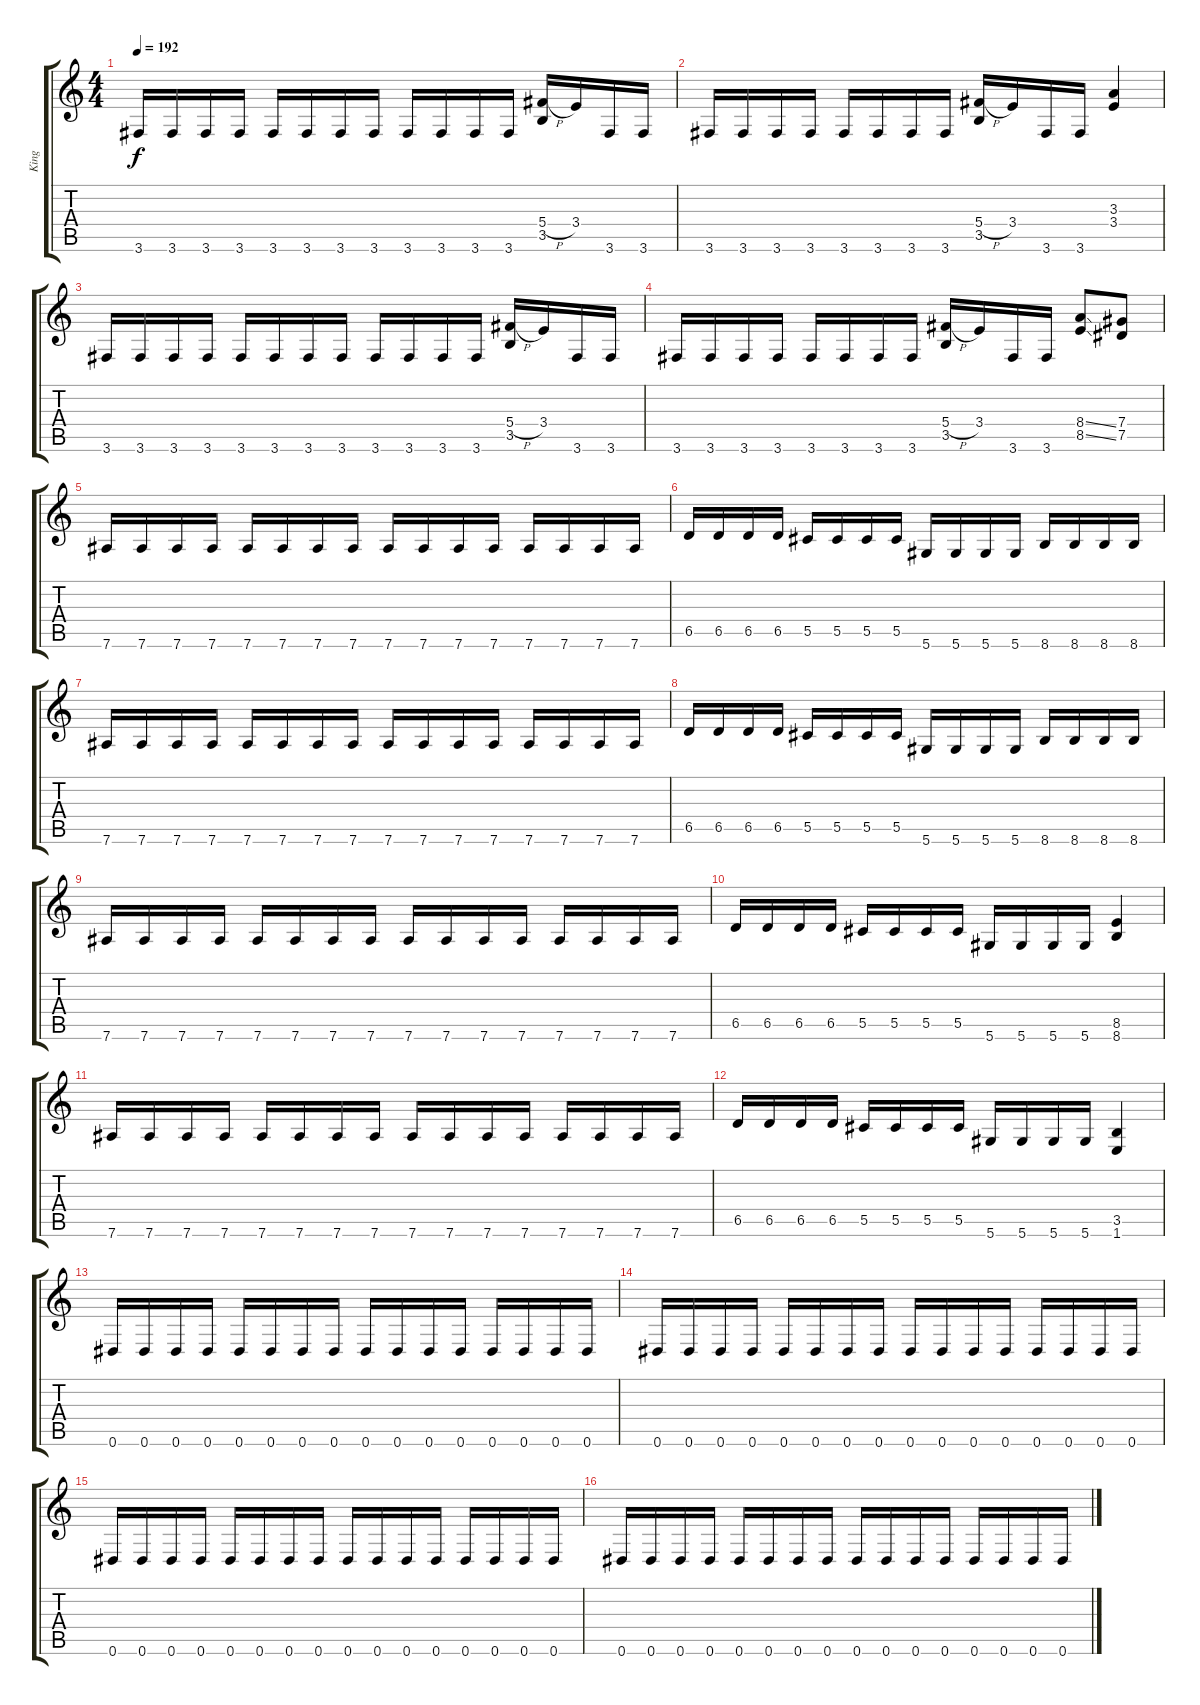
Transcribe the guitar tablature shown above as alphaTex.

\track ("King" "King") {instrument distortionguitar}
\staff {score tabs}
\tuning (Eb4 Bb3 Gb3 Db3 Ab2 Eb2) {hide}
\ts (4 4)
\tempo 192
\clef g2
\ks c
3.6.16{dy f} 3.6.16 3.6.16 3.6.16 3.6.16 3.6.16 3.6.16 3.6.16 3.6.16 3.6.16 3.6.16 3.6.16 (5.4{h} 3.5).16 3.4.16 3.6.16 3.6.16 |
3.6.16 3.6.16 3.6.16 3.6.16 3.6.16 3.6.16 3.6.16 3.6.16 (5.4{h} 3.5).16 3.4.16 3.6.16 3.6.16 (3.3 3.4).4 |
3.6.16 3.6.16 3.6.16 3.6.16 3.6.16 3.6.16 3.6.16 3.6.16 3.6.16 3.6.16 3.6.16 3.6.16 (5.4{h} 3.5).16 3.4.16 3.6.16 3.6.16 |
3.6.16 3.6.16 3.6.16 3.6.16 3.6.16 3.6.16 3.6.16 3.6.16 (5.4{h} 3.5).16 3.4.16 3.6.16 3.6.16 (8.4{ss} 8.5{ss}).8 (7.4 7.5).8 |
7.6.16 7.6.16 7.6.16 7.6.16 7.6.16 7.6.16 7.6.16 7.6.16 7.6.16 7.6.16 7.6.16 7.6.16 7.6.16 7.6.16 7.6.16 7.6.16 |
6.5.16 6.5.16 6.5.16 6.5.16 5.5.16 5.5.16 5.5.16 5.5.16 5.6.16 5.6.16 5.6.16 5.6.16 8.6.16 8.6.16 8.6.16 8.6.16 |
7.6.16 7.6.16 7.6.16 7.6.16 7.6.16 7.6.16 7.6.16 7.6.16 7.6.16 7.6.16 7.6.16 7.6.16 7.6.16 7.6.16 7.6.16 7.6.16 |
6.5.16 6.5.16 6.5.16 6.5.16 5.5.16 5.5.16 5.5.16 5.5.16 5.6.16 5.6.16 5.6.16 5.6.16 8.6.16 8.6.16 8.6.16 8.6.16 |
7.6.16 7.6.16 7.6.16 7.6.16 7.6.16 7.6.16 7.6.16 7.6.16 7.6.16 7.6.16 7.6.16 7.6.16 7.6.16 7.6.16 7.6.16 7.6.16 |
6.5.16 6.5.16 6.5.16 6.5.16 5.5.16 5.5.16 5.5.16 5.5.16 5.6.16 5.6.16 5.6.16 5.6.16 (8.5 8.6).4 |
7.6.16 7.6.16 7.6.16 7.6.16 7.6.16 7.6.16 7.6.16 7.6.16 7.6.16 7.6.16 7.6.16 7.6.16 7.6.16 7.6.16 7.6.16 7.6.16 |
6.5.16 6.5.16 6.5.16 6.5.16 5.5.16 5.5.16 5.5.16 5.5.16 5.6.16 5.6.16 5.6.16 5.6.16 (3.5 1.6).4 |
0.6.16 0.6.16 0.6.16 0.6.16 0.6.16 0.6.16 0.6.16 0.6.16 0.6.16 0.6.16 0.6.16 0.6.16 0.6.16 0.6.16 0.6.16 0.6.16 |
0.6.16 0.6.16 0.6.16 0.6.16 0.6.16 0.6.16 0.6.16 0.6.16 0.6.16 0.6.16 0.6.16 0.6.16 0.6.16 0.6.16 0.6.16 0.6.16 |
0.6.16 0.6.16 0.6.16 0.6.16 0.6.16 0.6.16 0.6.16 0.6.16 0.6.16 0.6.16 0.6.16 0.6.16 0.6.16 0.6.16 0.6.16 0.6.16 |
0.6.16 0.6.16 0.6.16 0.6.16 0.6.16 0.6.16 0.6.16 0.6.16 0.6.16 0.6.16 0.6.16 0.6.16 0.6.16 0.6.16 0.6.16 0.6.16
